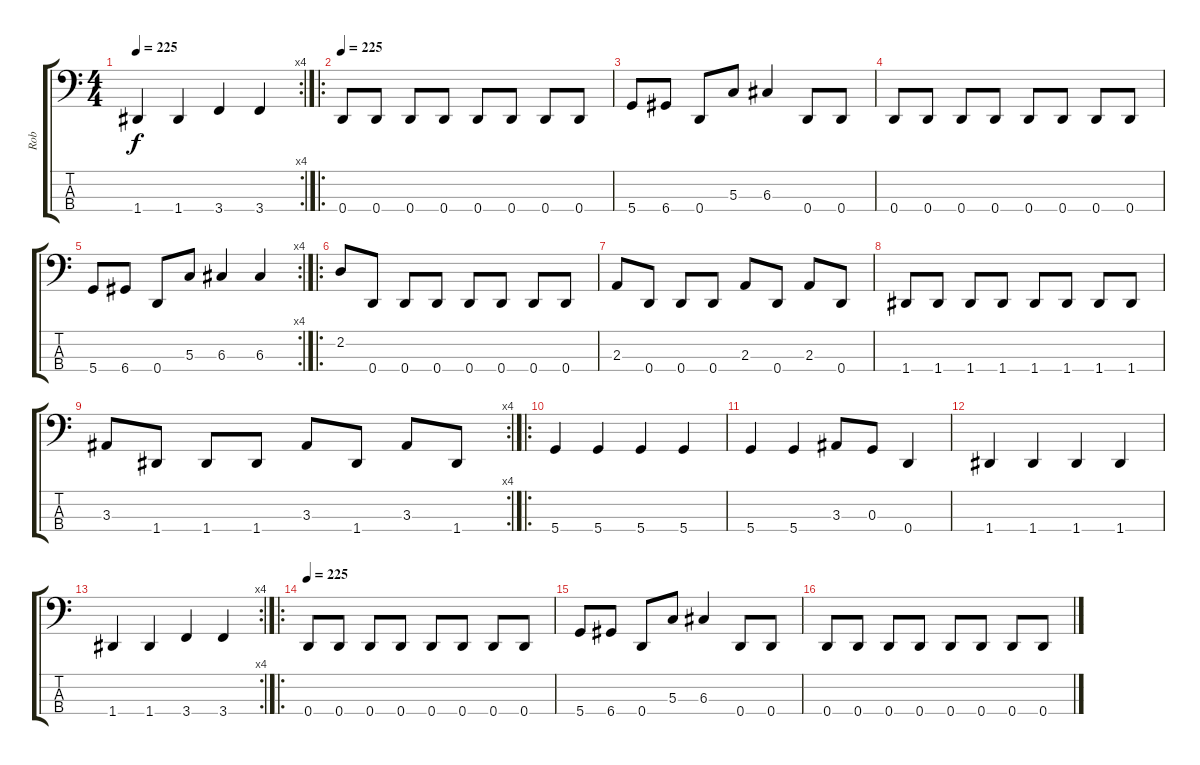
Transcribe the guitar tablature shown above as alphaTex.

\track ("Rob" "Rob") {instrument electricbassfinger}
\staff {score tabs}
\tuning (F2 C2 G1 D1) {hide}
\rc 4
\ts (4 4)
\tempo 225
\clef f4
\ks c
1.4.4{dy f} 1.4.4 3.4.4 3.4.4 |
\ro
\tempo 225
0.4.8 0.4.8 0.4.8 0.4.8 0.4.8 0.4.8 0.4.8 0.4.8 |
5.4.8 6.4.8 0.4.8 5.3.8 6.3.4 0.4.8 0.4.8 |
0.4.8 0.4.8 0.4.8 0.4.8 0.4.8 0.4.8 0.4.8 0.4.8 |
\rc 4
5.4.8 6.4.8 0.4.8 5.3.8 6.3.4 6.3.4 |
\ro
2.2.8 0.4.8 0.4.8 0.4.8 0.4.8 0.4.8 0.4.8 0.4.8 |
2.3.8 0.4.8 0.4.8 0.4.8 2.3.8 0.4.8 2.3.8 0.4.8 |
1.4.8 1.4.8 1.4.8 1.4.8 1.4.8 1.4.8 1.4.8 1.4.8 |
\rc 4
3.3.8 1.4.8 1.4.8 1.4.8 3.3.8 1.4.8 3.3.8 1.4.8 |
\ro
5.4.4 5.4.4 5.4.4 5.4.4 |
5.4.4 5.4.4 3.3.8 0.3.8 0.4.4 |
1.4.4 1.4.4 1.4.4 1.4.4 |
\rc 4
1.4.4 1.4.4 3.4.4 3.4.4 |
\ro
\tempo 225
0.4.8 0.4.8 0.4.8 0.4.8 0.4.8 0.4.8 0.4.8 0.4.8 |
5.4.8 6.4.8 0.4.8 5.3.8 6.3.4 0.4.8 0.4.8 |
0.4.8 0.4.8 0.4.8 0.4.8 0.4.8 0.4.8 0.4.8 0.4.8
